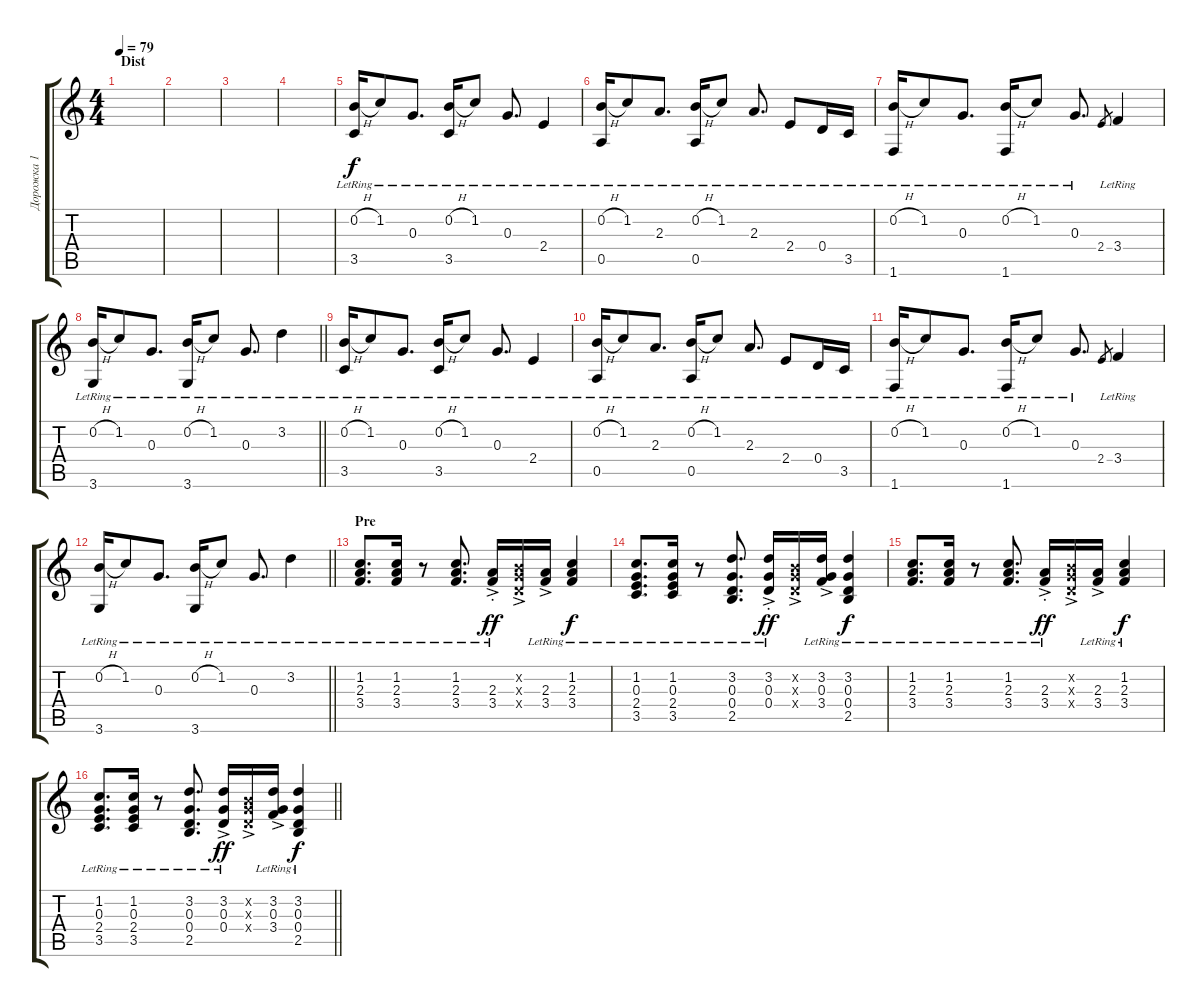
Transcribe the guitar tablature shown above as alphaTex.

\track ("Дорожка 1" "Дорожка 1") {instrument acousticguitarsteel}
\staff {score tabs}
\tuning (E4 B3 G3 D3 A2 E2) {hide}
\ts (4 4)
\section ("" "Dist")
\tempo 79
\clef g2
\ks c
|
|
|
|
(0.2{h lr} 3.5{lr}).16 1.2{lr}.8 0.3{lr}.8{d} (0.2{h lr} 3.5{lr}).16 1.2{lr}.8 0.3{lr}.8{d} 2.4{lr}.4 |
(0.2{h lr} 0.5{lr}).16 1.2{lr}.8 2.3{lr}.8{d} (0.2{h lr} 0.5{lr}).16 1.2{lr}.8 2.3{lr}.8{d} 2.4{lr}.8 0.4{lr}.16 3.5{lr}.16 |
(0.2{h lr} 1.6{lr}).16 1.2{lr}.8 0.3{lr}.8{d} (0.2{h lr} 1.6{lr}).16 1.2{lr}.8 0.3{lr}.8{d} 2.4.8{gr} 3.4{lr}.4 |
\barLineRight lightlight
(0.2{h lr} 3.6{lr}).16 1.2{lr}.8 0.3{lr}.8{d} (0.2{h lr} 3.6{lr}).16 1.2{lr}.8 0.3{lr}.8{d} 3.2{lr}.4 |
(0.2{h lr} 3.5{lr}).16 1.2{lr}.8 0.3{lr}.8{d} (0.2{h lr} 3.5{lr}).16 1.2{lr}.8 0.3{lr}.8{d} 2.4{lr}.4 |
(0.2{h lr} 0.5{lr}).16 1.2{lr}.8 2.3{lr}.8{d} (0.2{h lr} 0.5{lr}).16 1.2{lr}.8 2.3{lr}.8{d} 2.4{lr}.8 0.4{lr}.16 3.5{lr}.16 |
(0.2{h lr} 1.6{lr}).16 1.2{lr}.8 0.3{lr}.8{d} (0.2{h lr} 1.6{lr}).16 1.2{lr}.8 0.3{lr}.8{d} 2.4.8{gr} 3.4{lr}.4 |
\barLineRight lightlight
(0.2{h lr} 3.6{lr}).16 1.2{lr}.8 0.3{lr}.8{d} (0.2{h lr} 3.6{lr}).16 1.2{lr}.8 0.3{lr}.8{d} 3.2{lr}.4 |
\section ("" "Pre")
(1.2{lr} 2.3{lr} 3.4{lr}).8{d} (1.2{lr} 2.3{lr} 3.4{lr}).16 r.8 (1.2{lr} 2.3{lr} 3.4{lr}).8{d} (2.3{ac lr} 3.4{st lr}).16{dy ff} (0.2{ac x} 0.3{x} 0.4{x}).16 (2.3{ac lr} 3.4{lr}).16 (1.2{lr} 2.3{lr} 3.4{lr}).4{dy f} |
(1.2{lr} 0.3{lr} 2.4{lr} 3.5{lr}).8{d} (1.2{lr} 0.3{lr} 2.4{lr} 3.5{lr}).16 r.8 (3.2{lr} 0.3{lr} 0.4{lr} 2.5{lr}).8{d} (3.2{lr} 0.3{ac lr} 0.4{st lr}).16{dy ff} (0.2{ac x} 0.3{x} 0.4{x}).16 (3.2{lr} 0.3{ac lr} 3.4{lr}).16 (3.2{lr} 0.3{lr} 0.4{lr} 2.5{lr}).4{dy f} |
(1.2{lr} 2.3{lr} 3.4{lr}).8{d} (1.2{lr} 2.3{lr} 3.4{lr}).16 r.8 (1.2{lr} 2.3{lr} 3.4{lr}).8{d} (2.3{ac lr} 3.4{st lr}).16{dy ff} (0.2{ac x} 0.3{x} 0.4{x}).16 (2.3{ac lr} 3.4{lr}).16 (1.2{lr} 2.3{lr} 3.4{lr}).4{dy f} |
\barLineRight lightlight
(1.2{lr} 0.3{lr} 2.4{lr} 3.5{lr}).8{d} (1.2{lr} 0.3{lr} 2.4{lr} 3.5{lr}).16 r.8 (3.2{lr} 0.3{lr} 0.4{lr} 2.5{lr}).8{d} (3.2{lr} 0.3{ac lr} 0.4{st lr}).16{dy ff} (0.2{ac x} 0.3{x} 0.4{x}).16 (3.2{lr} 0.3{ac lr} 3.4{lr}).16 (3.2{lr} 0.3{lr} 0.4{lr} 2.5{lr}).4{dy f}
